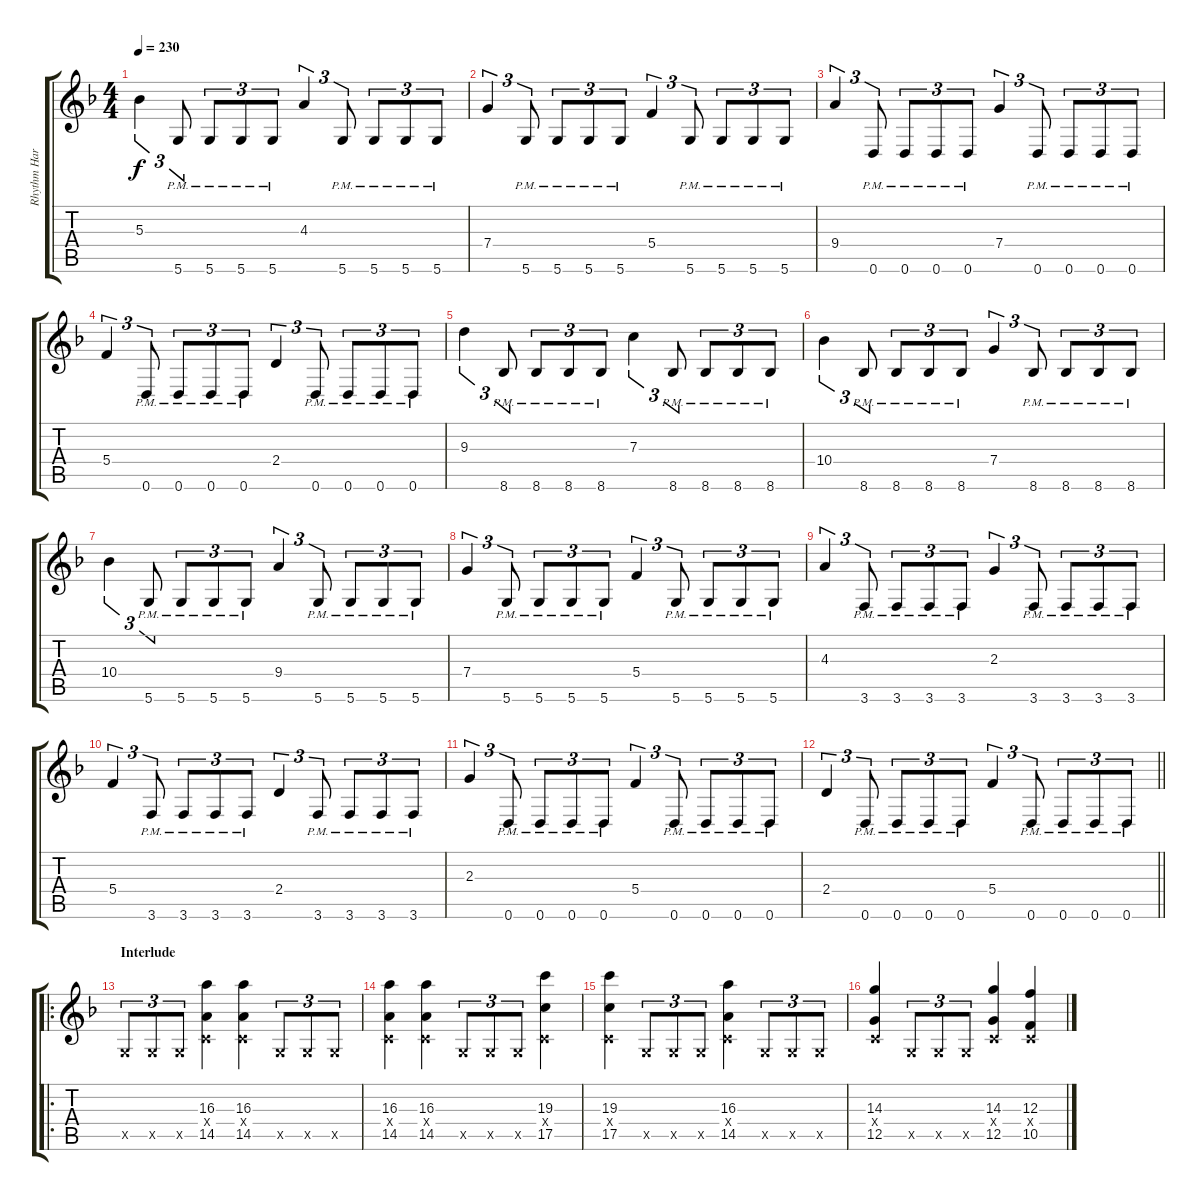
\track ("Rhythm Harmony" "Rhythm Har") {instrument distortionguitar}
\staff {score tabs}
\tuning (D4 A3 F3 C3 G2 D2) {hide}
\ts (4 4)
\tempo 230
\clef g2
\ks f
5.3.4{tu (3 2) dy f} 5.6{pm}.8{tu (3 2)} 5.6{pm}.8{tu (3 2)} 5.6{pm}.8{tu (3 2)} 5.6{pm}.8{tu (3 2)} 4.3.4{tu (3 2)} 5.6{pm}.8{tu (3 2)} 5.6{pm}.8{tu (3 2)} 5.6{pm}.8{tu (3 2)} 5.6{pm}.8{tu (3 2)} |
7.4.4{tu (3 2)} 5.6{pm}.8{tu (3 2)} 5.6{pm}.8{tu (3 2)} 5.6{pm}.8{tu (3 2)} 5.6{pm}.8{tu (3 2)} 5.4.4{tu (3 2)} 5.6{pm}.8{tu (3 2)} 5.6{pm}.8{tu (3 2)} 5.6{pm}.8{tu (3 2)} 5.6{pm}.8{tu (3 2)} |
9.4.4{tu (3 2)} 0.6{pm}.8{tu (3 2)} 0.6{pm}.8{tu (3 2)} 0.6{pm}.8{tu (3 2)} 0.6{pm}.8{tu (3 2)} 7.4.4{tu (3 2)} 0.6{pm}.8{tu (3 2)} 0.6{pm}.8{tu (3 2)} 0.6{pm}.8{tu (3 2)} 0.6{pm}.8{tu (3 2)} |
5.4.4{tu (3 2)} 0.6{pm}.8{tu (3 2)} 0.6{pm}.8{tu (3 2)} 0.6{pm}.8{tu (3 2)} 0.6{pm}.8{tu (3 2)} 2.4.4{tu (3 2)} 0.6{pm}.8{tu (3 2)} 0.6{pm}.8{tu (3 2)} 0.6{pm}.8{tu (3 2)} 0.6{pm}.8{tu (3 2)} |
9.3.4{tu (3 2)} 8.6{pm}.8{tu (3 2)} 8.6{pm}.8{tu (3 2)} 8.6{pm}.8{tu (3 2)} 8.6{pm}.8{tu (3 2)} 7.3.4{tu (3 2)} 8.6{pm}.8{tu (3 2)} 8.6{pm}.8{tu (3 2)} 8.6{pm}.8{tu (3 2)} 8.6{pm}.8{tu (3 2)} |
10.4.4{tu (3 2)} 8.6{pm}.8{tu (3 2)} 8.6{pm}.8{tu (3 2)} 8.6{pm}.8{tu (3 2)} 8.6{pm}.8{tu (3 2)} 7.4.4{tu (3 2)} 8.6{pm}.8{tu (3 2)} 8.6{pm}.8{tu (3 2)} 8.6{pm}.8{tu (3 2)} 8.6{pm}.8{tu (3 2)} |
10.4.4{tu (3 2)} 5.6{pm}.8{tu (3 2)} 5.6{pm}.8{tu (3 2)} 5.6{pm}.8{tu (3 2)} 5.6{pm}.8{tu (3 2)} 9.4.4{tu (3 2)} 5.6{pm}.8{tu (3 2)} 5.6{pm}.8{tu (3 2)} 5.6{pm}.8{tu (3 2)} 5.6{pm}.8{tu (3 2)} |
7.4.4{tu (3 2)} 5.6{pm}.8{tu (3 2)} 5.6{pm}.8{tu (3 2)} 5.6{pm}.8{tu (3 2)} 5.6{pm}.8{tu (3 2)} 5.4.4{tu (3 2)} 5.6{pm}.8{tu (3 2)} 5.6{pm}.8{tu (3 2)} 5.6{pm}.8{tu (3 2)} 5.6{pm}.8{tu (3 2)} |
4.3.4{tu (3 2)} 3.6{pm}.8{tu (3 2)} 3.6{pm}.8{tu (3 2)} 3.6{pm}.8{tu (3 2)} 3.6{pm}.8{tu (3 2)} 2.3.4{tu (3 2)} 3.6{pm}.8{tu (3 2)} 3.6{pm}.8{tu (3 2)} 3.6{pm}.8{tu (3 2)} 3.6{pm}.8{tu (3 2)} |
5.4.4{tu (3 2)} 3.6{pm}.8{tu (3 2)} 3.6{pm}.8{tu (3 2)} 3.6{pm}.8{tu (3 2)} 3.6{pm}.8{tu (3 2)} 2.4.4{tu (3 2)} 3.6{pm}.8{tu (3 2)} 3.6{pm}.8{tu (3 2)} 3.6{pm}.8{tu (3 2)} 3.6{pm}.8{tu (3 2)} |
2.3.4{tu (3 2)} 0.6{pm}.8{tu (3 2)} 0.6{pm}.8{tu (3 2)} 0.6{pm}.8{tu (3 2)} 0.6{pm}.8{tu (3 2)} 5.4.4{tu (3 2)} 0.6{pm}.8{tu (3 2)} 0.6{pm}.8{tu (3 2)} 0.6{pm}.8{tu (3 2)} 0.6{pm}.8{tu (3 2)} |
\barLineRight lightlight
2.4.4{tu (3 2)} 0.6{pm}.8{tu (3 2)} 0.6{pm}.8{tu (3 2)} 0.6{pm}.8{tu (3 2)} 0.6{pm}.8{tu (3 2)} 5.4.4{tu (3 2)} 0.6{pm}.8{tu (3 2)} 0.6{pm}.8{tu (3 2)} 0.6{pm}.8{tu (3 2)} 0.6{pm}.8{tu (3 2)} |
\ro
\section ("" "Interlude")
0.5{x}.8{tu (3 2)} 0.5{x}.8{tu (3 2)} 0.5{x}.8{tu (3 2)} (16.3 0.4{x} 14.5).4 (16.3 0.4{x} 14.5).4 0.5{x}.8{tu (3 2)} 0.5{x}.8{tu (3 2)} 0.5{x}.8{tu (3 2)} |
(16.3 0.4{x} 14.5).4 (16.3 0.4{x} 14.5).4 0.5{x}.8{tu (3 2)} 0.5{x}.8{tu (3 2)} 0.5{x}.8{tu (3 2)} (19.3 0.4{x} 17.5).4 |
(19.3 0.4{x} 17.5).4 0.5{x}.8{tu (3 2)} 0.5{x}.8{tu (3 2)} 0.5{x}.8{tu (3 2)} (16.3 0.4{x} 14.5).4 0.5{x}.8{tu (3 2)} 0.5{x}.8{tu (3 2)} 0.5{x}.8{tu (3 2)} |
(14.3 0.4{x} 12.5).4 0.5{x}.8{tu (3 2)} 0.5{x}.8{tu (3 2)} 0.5{x}.8{tu (3 2)} (14.3 0.4{x} 12.5).4 (12.3 0.4{x} 10.5).4
